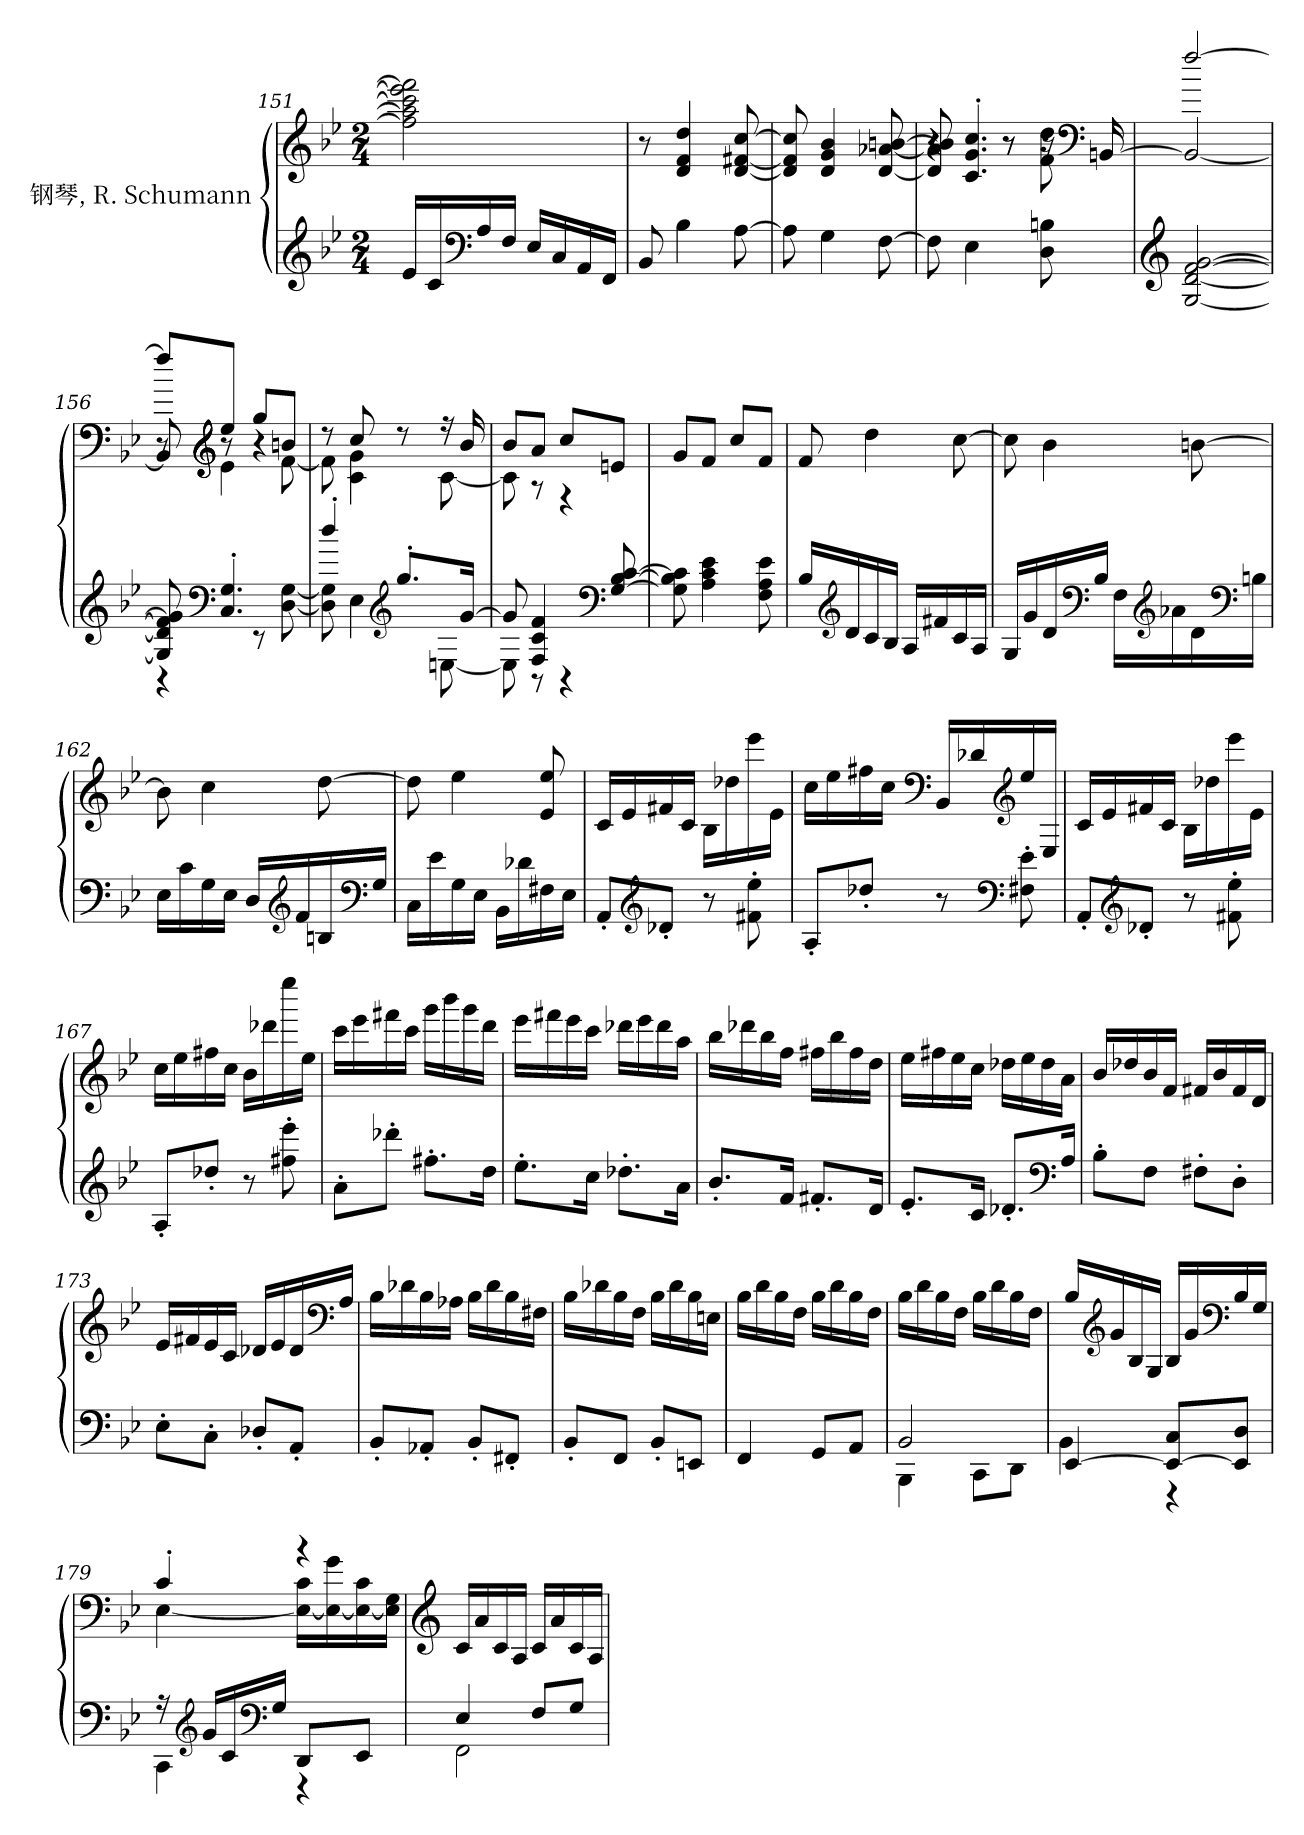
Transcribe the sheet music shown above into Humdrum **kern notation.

**kern	**kern
*part1	*part1
*staff2	*staff1
*I"钢琴, R. Schumann	*
*clefG2	*clefG2
*k[b-e-]	*k[b-e-]
*M2/4	*M2/4
=151	=151
16e-/LL	2ff\] 2aa\] 2ccc\] 2eee-\] 2fff\]
16c/	.
*clefF4	*
16A/	.
16F/JJ	.
16E-/LL	.
16C/	.
16AA/	.
16FF/JJ	.
=152	=152
8BB-/	8r
4B-\	4d/ 4f/ 4dd/
[8A\	[8d/ [8f#X/ [8cc/
=153	=153
8A\]	8d/] 8f#/] 8cc/]
4G\	4d/ 4g/ 4b-/
[8F\	[8d/ [8a-X/ [8bn/
=154	=154
*	*^
*	*	*^
8F\]	8d/] 8a-/] 8b/]	4r	4r
4E-\	4.c/' 4.g/' 4.cc/'	.	.
.	.	8r	8r
8D\ 8Bn\	.	8f\ 8dd\	16r
*	*clefF4	*	*
.	.	.	[16BBn/
*	*v	*v	*v
!!LO:LB:g=z
=155	=155
*clefG2	*
*	*^
[2G/ [2d/ [2f/ [2g/	[2ff/	2BB/_
=156	=156	=156
*^	*	*^
8G/] 8d/] 8f/] 8g/]	4r	8ff/L]	8r	8BB/]
*clefF4	*	*clefG2	*	*
4.C/' 4.G/'	.	8ee-/J	4e-\	8r
.	8r	8gg/L	.	4r
.	[8D\ [8G\	8bn/J	[8f\	.
*	*	*	*v	*v
=157	=157	=157	=157
4dd'/	8D\] 8G\]	8r	8f\]
.	4E-\	8cc/	4c\ 4g\
*clefG2	*	*	*
8.gg'/L	.	8r	.
.	[8En\	16r	[8c\
[16g/Jk	.	16b-/	.
=158	=158	=158	=158
8g/]	8E\]	8b-/L	8c\]
4F/ 4c/ 4f/	8r	8a/J	8r
.	4r	8cc/L	4r
*clefF4	*	*	*
[8G/ [8B-/ [8c/	.	8en/J	.
*v	*v	*	*
*	*v	*v
=159	=159
8G\] 8B-\] 8c\]	8g/L
4A\ 4c\ 4e-\	8f/J
.	8cc/L
8F\ 8A\ 8e-\	8f/J
!!LO:LB:g=z
=160	=160
16B-/LL	8f/
*clefG2	*
16d/	.
16c/	4dd\
16B-/JJ	.
16A/LL	.
16f#X/	.
16c/	[8cc\
16A/JJ	.
=161	=161
16G/LL	8cc\]
16g/	.
16d/	4b-\
*clefF4	*
16B-/JJ	.
16F\LL	.
*clefG2	*
16a-X\	.
16d\	[8bn\
*clefF4	*
16Bn\JJ	.
=162	=162
16E-\LL	8b\]
16c\	.
16G\	4cc\
16E-\JJ	.
16D/LL	.
*clefG2	*
16f/	.
16Bn/	[8dd\
*clefF4	*
16G/JJ	.
!!LO:PB:g=z
=163	=163
16C\LL	8dd\]
16e-\	.
16G\	4ee-\
16E-\JJ	.
16BB-\LL	.
16d-X\	.
16F#X\	8e-/ 8ee-/
16E-\JJ	.
=164	=164
8AA'/L	16c/LL
.	16e-/
*clefG2	*
8d-X'/J	16f#X/
.	16c/JJ
8r	16B-\LL
.	16dd-X\
8f#X\' 8ee-\'	16eee-\
.	16e-\JJ
=165	=165
8A'/L	16cc\LL
.	16ee-\
8dd-X'/J	16ff#X\
.	16cc\JJ
*	*clefF4
8r	16BB-/LL
.	16d-X/
*clefF4	*clefG2
8F#X\' 8e-\'	16ee-/
.	16E-/JJ
!!LO:LB:g=z
=166	=166
8AA'/L	16c/LL
.	16e-/
*clefG2	*
8d-X'/J	16f#X/
.	16c/JJ
8r	16B-\LL
.	16dd-X\
8f#X\' 8ee-\'	16eee-\
.	16e-\JJ
=167	=167
8A'/L	16cc\LL
.	16ee-\
8dd-X'/J	16ff#X\
.	16cc\JJ
8r	16b-\LL
.	16ddd-X\
8ff#X\' 8eee-\'	16eeee-\
.	16ee-\JJ
=168	=168
8a'\L	16ccc\LL
.	16eee-\
8ddd-X'\J	16fff#X\
.	16ccc\JJ
8.ff#X'\L	16ggg\LL
.	16bbb-\
.	16ggg\
16dd\Jk	16ddd\JJ
!!LO:LB:g=z
=169	=169
8.ee-'\L	16eee-\LL
.	16fff#X\
.	16eee-\
16cc\Jk	16ccc\JJ
8.dd-X'\L	16ddd-X\LL
.	16eee-\
.	16ddd-\
16a\Jk	16aa\JJ
=170	=170
8.b-'/L	16bb-\LL
.	16ddd-X\
.	16bb-\
16f/Jk	16ff\JJ
8.f#X'/L	16ff#X\LL
.	16bb-\
.	16ff#\
16d/Jk	16dd\JJ
=171	=171
8.e-'/L	16ee-\LL
.	16ff#X\
.	16ee-\
16c/Jk	16cc\JJ
8.d-X'/L	16dd-X\LL
.	16ee-\
.	16dd-\
*clefF4	*
16A/Jk	16a\JJ
=172	=172
8B-'\L	16b-/LL
.	16dd-X/
8F\J	16b-/
.	16f/JJ
8F#X'\L	16f#X/LL
.	16b-/
8D'\J	16f#/
.	16d/JJ
!!LO:LB:g=z
=173	=173
8E-'\L	16e-/LL
.	16f#X/
8C'\J	16e-/
.	16c/JJ
8D-X'/L	16d-X/LL
.	16e-/
8AA'/J	16d-/
*	*clefF4
.	16A/JJ
=174	=174
8BB-'/L	16B-\LL
.	16d-X\
8AA-X'/J	16B-\
.	16A-X\JJ
8BB-'/L	16B-\LL
.	16d-\
8FF#X'/J	16B-\
.	16F#X\JJ
=175	=175
8BB-'/L	16B-\LL
.	16d-X\
8FF/J	16B-\
.	16F\JJ
8BB-'/L	16B-\LL
.	16d-\
8EEn/J	16B-\
.	16En\JJ
=176	=176
4FF/	16B-\LL
.	16d\
.	16B-\
.	16F\JJ
8GG/L	16B-\LL
.	16d\
8AA/J	16B-\
.	16F\JJ
!!LO:LB:g=z
=177	=177
*^	*
2BB-/	4BBB-\	16B-\LL
.	.	16d\
.	.	16B-\
.	.	16F\JJ
.	8CC\L	16B-\LL
.	.	16d\
.	8DD\J	16B-\
.	.	16F\JJ
=178	=178	=178
[4EE-/	4BB-\	16B-/LL
*	*	*clefG2
.	.	16g/
.	.	16B-/
.	.	16G/JJ
8EE-/_ 8C/L	4r	16B-/LL
.	.	16g/
*	*	*clefF4
8EE-/] 8D/J	.	16B-/
.	.	16G/JJ
=179	=179	=179
*	*	*^
16r	4CC\	4c'/	[4E-\
*clefG2	*	*	*
16g/LL	.	.	.
16c/	.	.	.
*clefF4	*	*	*
16G/JJ	.	.	.
8DD/L	4r	4r	16E-\_ 16c\LL
.	.	.	16E-\_ 16g\
8EE-/J	.	.	16E-\_ 16c\
.	.	.	16E-\] 16G\JJ
*	*	*v	*v
!!LO:LB:g=z
=180	=180	=180
*	*	*clefG2
4E-/	2FF\	16c/LL
.	.	16a/
.	.	16c/
.	.	16A/JJ
8F/L	.	16c/LL
.	.	16a/
8G/J	.	16c/
.	.	16A/JJ
*v	*v	*
=	=
*-	*-
